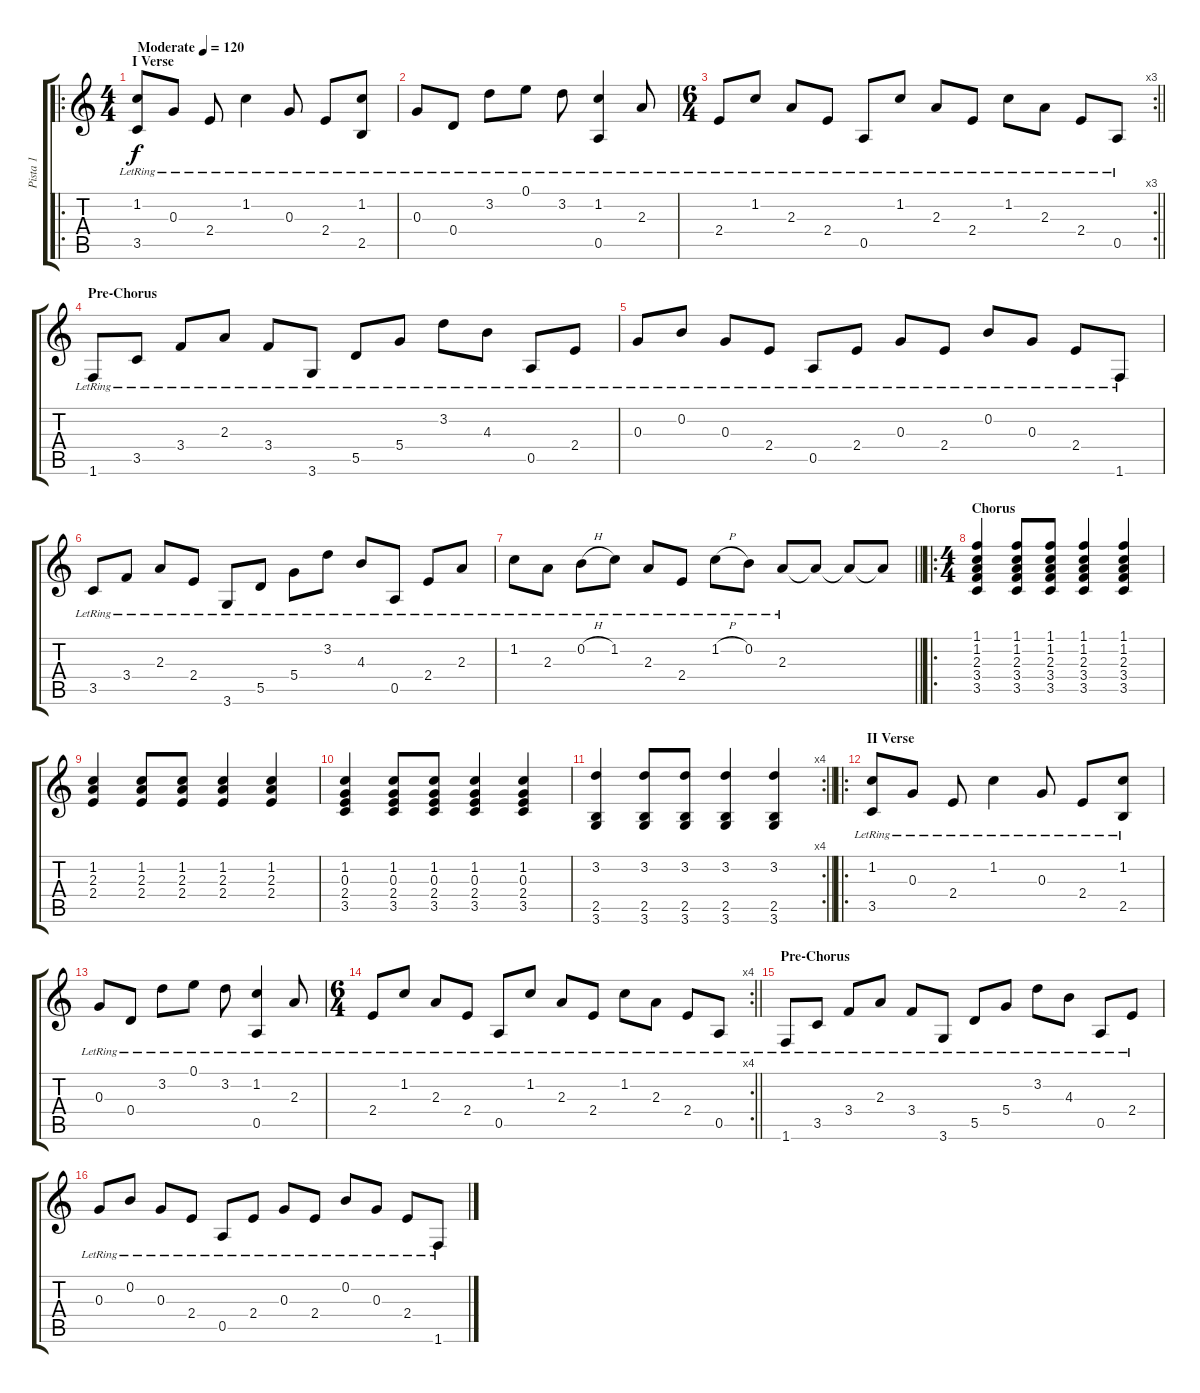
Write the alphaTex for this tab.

\track ("Pista 1" "Pista 1") {instrument acousticguitarsteel}
\staff {score tabs}
\tuning (E4 B3 G3 D3 A2 E2) {hide}
\ro
\ts (4 4)
\section ("" "I Verse")
\tempo (120 "Moderate")
\clef g2
\ks c
(1.2{lr} 3.5{lr}).8{dy f instrument acousticguitarsteel} 0.3{lr}.8 2.4{lr}.8 1.2{lr}.4 0.3{lr}.8 2.4{lr}.8 (1.2{lr} 2.5{lr}).8 |
0.3{lr}.8 0.4{lr}.8 3.2{lr}.8 0.1{lr}.8 3.2{lr}.8 (1.2{lr} 0.5{lr}).4 2.3{lr}.8 |
\rc 3
\ts (6 4)
\barLineRight lightlight
2.4{lr}.8 1.2{lr}.8 2.3{lr}.8 2.4{lr}.8 0.5{lr}.8 1.2{lr}.8 2.3{lr}.8 2.4{lr}.8 1.2{lr}.8 2.3{lr}.8 2.4{lr}.8 0.5{lr}.8 |
\section ("" "Pre-Chorus")
1.6{lr}.8 3.5{lr}.8 3.4{lr}.8 2.3{lr}.8 3.4{lr}.8 3.6{lr}.8 5.5{lr}.8 5.4{lr}.8 3.2{lr}.8 4.3{lr}.8 0.5{lr}.8 2.4{lr}.8 |
0.3{lr}.8 0.2{lr}.8 0.3{lr}.8 2.4{lr}.8 0.5{lr}.8 2.4{lr}.8 0.3{lr}.8 2.4{lr}.8 0.2{lr}.8 0.3{lr}.8 2.4{lr}.8 1.6{lr}.8 |
3.5{lr}.8 3.4{lr}.8 2.3{lr}.8 2.4{lr}.8 3.6{lr}.8 5.5{lr}.8 5.4{lr}.8 3.2{lr}.8 4.3{lr}.8 0.5{lr}.8 2.4{lr}.8 2.3{lr}.8 |
\barLineRight lightlight
1.2{lr}.8 2.3{lr}.8 0.2{h lr}.8 1.2{lr}.8 2.3{lr}.8 2.4{lr}.8 1.2{h lr}.8 0.2{lr}.8 2.3{lr}.8 2.3{t}.8 2.3{t}.8 2.3{t}.8 |
\ro
\ts (4 4)
\section ("" "Chorus")
(1.1 1.2 2.3 3.4 3.5).4 (1.1 1.2 2.3 3.4 3.5).8 (1.1 1.2 2.3 3.4 3.5).8 (1.1 1.2 2.3 3.4 3.5).4 (1.1 1.2 2.3 3.4 3.5).4 |
(1.2 2.3 2.4).4 (1.2 2.3 2.4).8 (1.2 2.3 2.4).8 (1.2 2.3 2.4).4 (1.2 2.3 2.4).4 |
(1.2 0.3 2.4 3.5).4 (1.2 0.3 2.4 3.5).8 (1.2 0.3 2.4 3.5).8 (1.2 0.3 2.4 3.5).4 (1.2 0.3 2.4 3.5).4 |
\rc 4
\barLineRight lightlight
(3.2 2.5 3.6).4 (3.2 2.5 3.6).8 (3.2 2.5 3.6).8 (3.2 2.5 3.6).4 (3.2 2.5 3.6).4 |
\ro
\section ("" "II Verse")
(1.2{lr} 3.5{lr}).8 0.3{lr}.8 2.4{lr}.8 1.2{lr}.4 0.3{lr}.8 2.4{lr}.8 (1.2{lr} 2.5{lr}).8 |
0.3{lr}.8 0.4{lr}.8 3.2{lr}.8 0.1{lr}.8 3.2{lr}.8 (1.2{lr} 0.5{lr}).4 2.3{lr}.8 |
\rc 4
\ts (6 4)
\barLineRight lightlight
2.4{lr}.8 1.2{lr}.8 2.3{lr}.8 2.4{lr}.8 0.5{lr}.8 1.2{lr}.8 2.3{lr}.8 2.4{lr}.8 1.2{lr}.8 2.3{lr}.8 2.4{lr}.8 0.5{lr}.8 |
\section ("" "Pre-Chorus")
1.6{lr}.8 3.5{lr}.8 3.4{lr}.8 2.3{lr}.8 3.4{lr}.8 3.6{lr}.8 5.5{lr}.8 5.4{lr}.8 3.2{lr}.8 4.3{lr}.8 0.5{lr}.8 2.4{lr}.8 |
0.3{lr}.8 0.2{lr}.8 0.3{lr}.8 2.4{lr}.8 0.5{lr}.8 2.4{lr}.8 0.3{lr}.8 2.4{lr}.8 0.2{lr}.8 0.3{lr}.8 2.4{lr}.8 1.6{lr}.8
